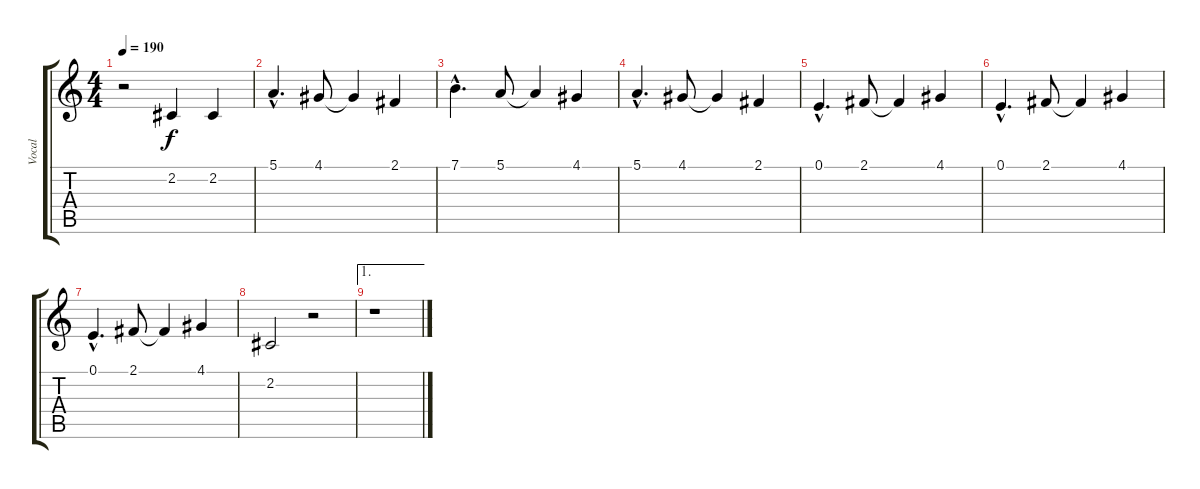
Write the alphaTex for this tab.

\track ("Vocal" "Vocal") {instrument viola}
\staff {score tabs}
\tuning (E4 B3 G3 D3 A2 E2) {hide}
\ts (4 4)
\tempo 190
\clef g2
\ks c
r.2{dy f} 2.2.4 2.2.4 |
5.1{hac}.4{d} 4.1.8 4.1{t}.4 2.1.4 |
7.1{hac}.4{d} 5.1.8 5.1{t}.4 4.1.4 |
5.1{hac}.4{d} 4.1.8 4.1{t}.4 2.1.4 |
0.1{hac}.4{d} 2.1.8 2.1{t}.4 4.1.4 |
0.1{hac}.4{d} 2.1.8 2.1{t}.4 4.1.4 |
0.1{hac}.4{d} 2.1.8 2.1{t}.4 4.1.4 |
2.2.2 r.2 |
\ae 1
r.1
